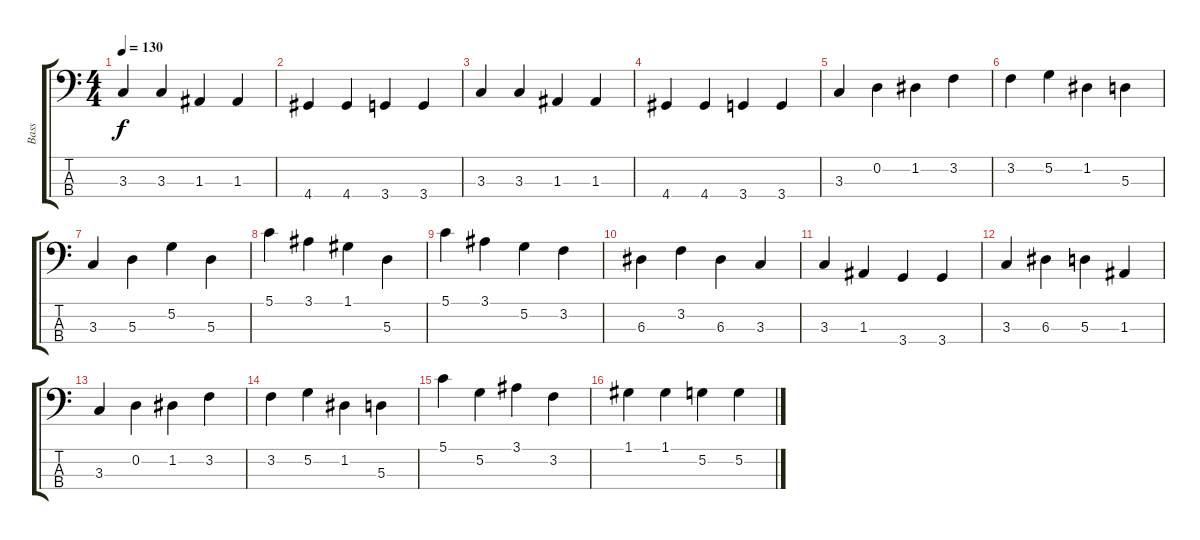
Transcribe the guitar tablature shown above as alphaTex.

\track ("Bass" "Bass") {instrument electricbassfinger}
\staff {score tabs}
\tuning (G2 D2 A1 E1) {hide}
\ts (4 4)
\tempo 130
\clef f4
\ks c
3.3.4{dy f} 3.3.4 1.3.4 1.3.4 |
4.4.4 4.4.4 3.4.4 3.4.4 |
3.3.4 3.3.4 1.3.4 1.3.4 |
4.4.4 4.4.4 3.4.4 3.4.4 |
3.3.4 0.2.4 1.2.4 3.2.4 |
3.2.4 5.2.4 1.2.4 5.3.4 |
3.3.4 5.3.4 5.2.4 5.3.4 |
5.1.4 3.1.4 1.1.4 5.3.4 |
5.1.4 3.1.4 5.2.4 3.2.4 |
6.3.4 3.2.4 6.3.4 3.3.4 |
3.3.4 1.3.4 3.4.4 3.4.4 |
3.3.4 6.3.4 5.3.4 1.3.4 |
3.3.4 0.2.4 1.2.4 3.2.4 |
3.2.4 5.2.4 1.2.4 5.3.4 |
5.1.4 5.2.4 3.1.4 3.2.4 |
1.1.4 1.1.4 5.2.4 5.2.4
